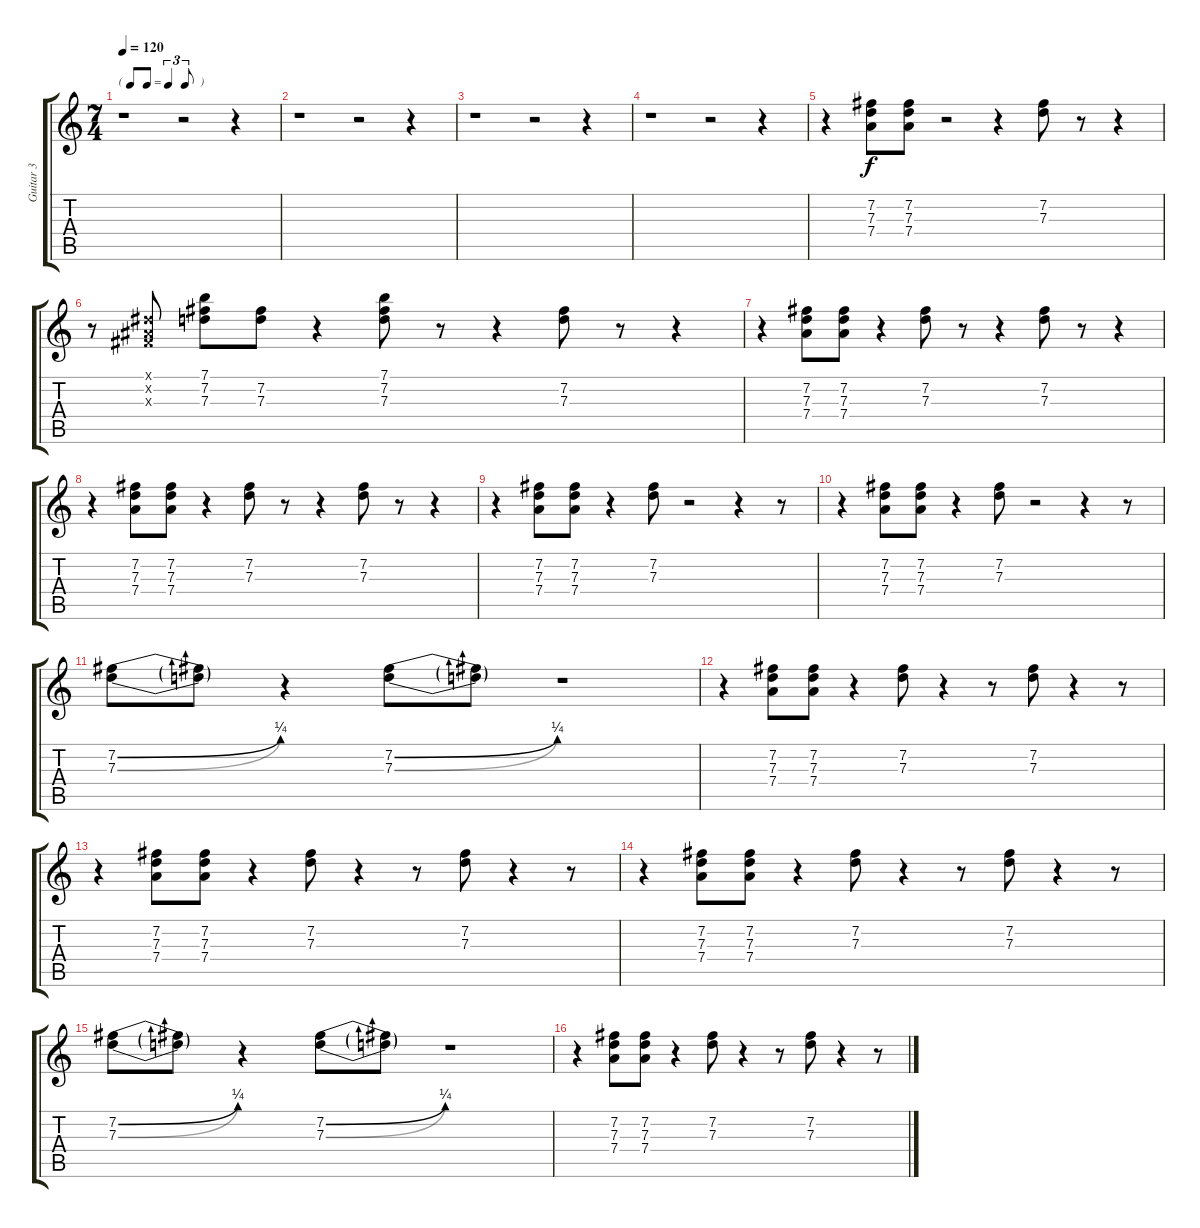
\track ("Guitar 3" "Guitar 3") {instrument overdrivenguitar}
\staff {score tabs}
\tuning (E4 B3 G3 D3 A2 E2) {hide}
\ts (7 4)
\tf triplet8th
\tempo 120
\clef g2
\ks c
r.1{dy f instrument overdrivenguitar} r.2 r.4 |
r.1 r.2 r.4 |
r.1 r.2 r.4 |
r.1 r.2 r.4 |
r.4 (7.2 7.3 7.4).8 (7.2 7.3 7.4).8 r.2 r.4 (7.2 7.3).8 r.8 r.4 |
r.8 (-1.1{x} -1.2{x} -1.3{x}).8 (7.1 7.2 7.3).8 (7.2 7.3).8 r.4 (7.1 7.2 7.3).8 r.8 r.4 (7.2 7.3).8 r.8 r.4 |
r.4 (7.2 7.3 7.4).8 (7.2 7.3 7.4).8 r.4 (7.2 7.3).8 r.8 r.4 (7.2 7.3).8 r.8 r.4 |
r.4 (7.2 7.3 7.4).8 (7.2 7.3 7.4).8 r.4 (7.2 7.3).8 r.8 r.4 (7.2 7.3).8 r.8 r.4 |
r.4 (7.2 7.3 7.4).8 (7.2 7.3 7.4).8 r.4 (7.2 7.3).8 r.2 r.4 r.8 |
r.4 (7.2 7.3 7.4).8 (7.2 7.3 7.4).8 r.4 (7.2 7.3).8 r.2 r.4 r.8 |
(7.2{be (bend 0 0 60 1)} 7.3{be (bend 0 0 60 1)}).8 (7.2{t} 7.3{t}).8 r.4 (7.2{be (bend 0 0 60 1)} 7.3{be (bend 0 0 60 1)}).8 (7.2{t} 7.3{t}).8 r.1 |
r.4 (7.2 7.3 7.4).8 (7.2 7.3 7.4).8 r.4 (7.2 7.3).8 r.4 r.8 (7.2 7.3).8 r.4 r.8 |
r.4 (7.2 7.3 7.4).8 (7.2 7.3 7.4).8 r.4 (7.2 7.3).8 r.4 r.8 (7.2 7.3).8 r.4 r.8 |
r.4 (7.2 7.3 7.4).8 (7.2 7.3 7.4).8 r.4 (7.2 7.3).8 r.4 r.8 (7.2 7.3).8 r.4 r.8 |
(7.2{be (bend 0 0 60 1)} 7.3{be (bend 0 0 60 1)}).8 (7.2{t} 7.3{t}).8 r.4 (7.2{be (bend 0 0 60 1)} 7.3{be (bend 0 0 60 1)}).8 (7.2{t} 7.3{t}).8 r.1 |
r.4 (7.2 7.3 7.4).8 (7.2 7.3 7.4).8 r.4 (7.2 7.3).8 r.4 r.8 (7.2 7.3).8 r.4 r.8
